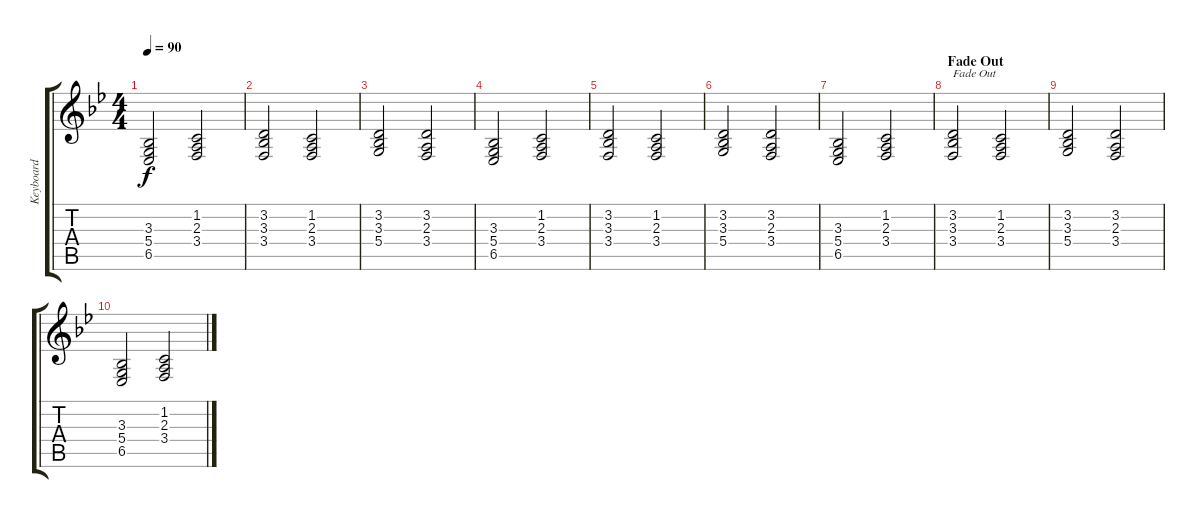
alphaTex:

\track ("Keyboard" "Keyboard") {instrument synthstrings2}
\staff {score tabs}
\tuning (E4 B3 G3 D3 A2 E2) {hide}
\ts (4 4)
\tempo 90
\clef g2
\ks bb
(3.3 5.4 6.5).2{dy f} (1.2 2.3 3.4).2 |
(3.2 3.3 3.4).2 (1.2 2.3 3.4).2 |
(3.2 3.3 5.4).2 (3.2 2.3 3.4).2 |
(3.3 5.4 6.5).2 (1.2 2.3 3.4).2 |
(3.2 3.3 3.4).2 (1.2 2.3 3.4).2 |
(3.2 3.3 5.4).2 (3.2 2.3 3.4).2 |
(3.3 5.4 6.5).2 (1.2 2.3 3.4).2 |
\section ("" "Fade Out")
(3.2 3.3 3.4).2{txt "Fade Out"} (1.2 2.3 3.4).2 |
(3.2 3.3 5.4).2 (3.2 2.3 3.4).2 |
(3.3 5.4 6.5).2 (1.2 2.3 3.4).2
